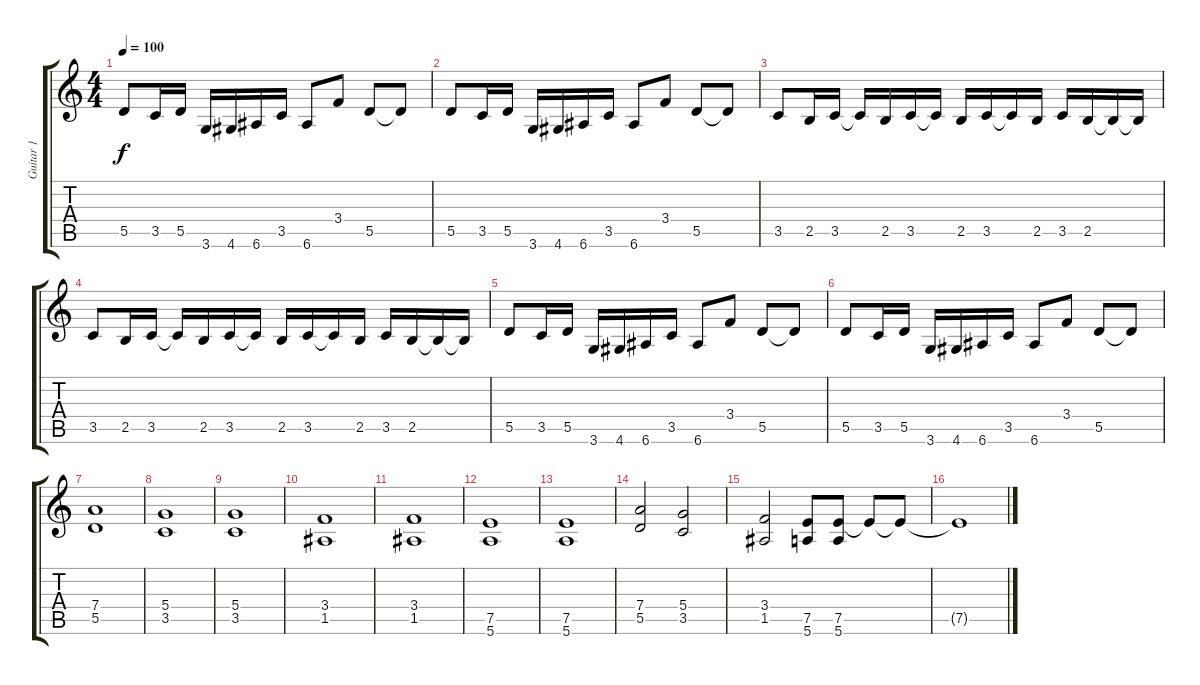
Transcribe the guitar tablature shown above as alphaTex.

\track ("Guitar 1" "Guitar 1") {instrument distortionguitar}
\staff {score tabs}
\tuning (E4 B3 G3 D3 A2 E2) {hide}
\ts (4 4)
\tempo 100
\clef g2
\ks c
5.5.8{dy f} 3.5.16 5.5.16 3.6.16 4.6.16 6.6.16 3.5.16 6.6.8 3.4.8 5.5.8 5.5{t}.8 |
5.5.8 3.5.16 5.5.16 3.6.16 4.6.16 6.6.16 3.5.16 6.6.8 3.4.8 5.5.8 5.5{t}.8 |
3.5.8 2.5.16 3.5.16 3.5{t}.16 2.5.16 3.5.16 3.5{t}.16 2.5.16 3.5.16 3.5{t}.16 2.5.16 3.5.16 2.5.16 2.5{t}.16 2.5{t}.16 |
3.5.8 2.5.16 3.5.16 3.5{t}.16 2.5.16 3.5.16 3.5{t}.16 2.5.16 3.5.16 3.5{t}.16 2.5.16 3.5.16 2.5.16 2.5{t}.16 2.5{t}.16 |
5.5.8 3.5.16 5.5.16 3.6.16 4.6.16 6.6.16 3.5.16 6.6.8 3.4.8 5.5.8 5.5{t}.8 |
5.5.8 3.5.16 5.5.16 3.6.16 4.6.16 6.6.16 3.5.16 6.6.8 3.4.8 5.5.8 5.5{t}.8 |
(7.4 5.5).1 |
(5.4 3.5).1 |
(5.4 3.5).1 |
(3.4 1.5).1 |
(3.4 1.5).1 |
(7.5 5.6).1 |
(7.5 5.6).1 |
(7.4 5.5).2 (5.4 3.5).2 |
(3.4 1.5).2 (7.5 5.6).8 (7.5 5.6).8 7.5{t}.8 7.5{t}.8 |
7.5{t}.1
